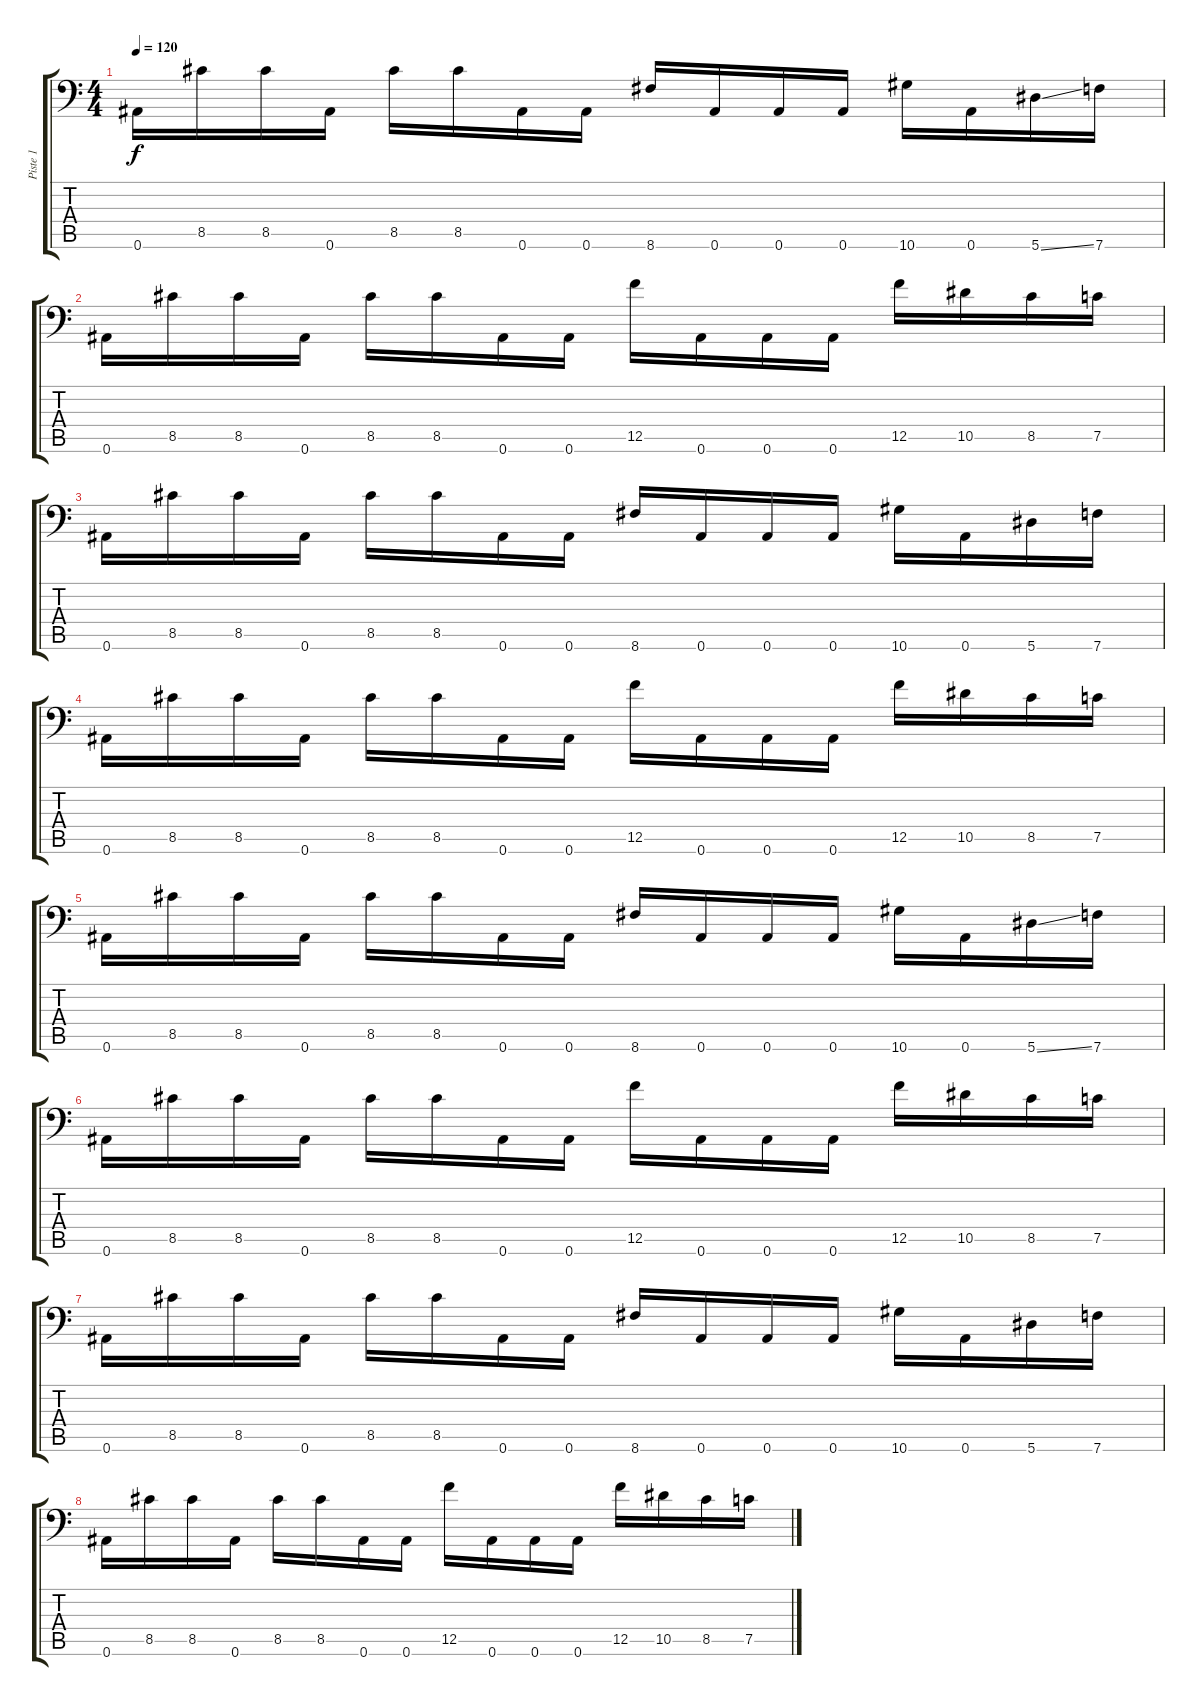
\track ("Piste 1" "Piste 1") {instrument distortionguitar}
\staff {score tabs}
\tuning (C4 G3 Eb3 Bb2 F2 Bb1) {hide}
\ts (4 4)
\tempo 120
\clef f4
\ks c
0.6.16{dy f instrument distortionguitar} 8.5.16 8.5.16 0.6.16 8.5.16 8.5.16 0.6.16 0.6.16 8.6.16 0.6.16 0.6.16 0.6.16 10.6.16 0.6.16 5.6{ss}.16 7.6.16 |
0.6.16 8.5.16 8.5.16 0.6.16 8.5.16 8.5.16 0.6.16 0.6.16 12.5.16 0.6.16 0.6.16 0.6.16 12.5.16 10.5.16 8.5.16 7.5.16 |
0.6.16 8.5.16 8.5.16 0.6.16 8.5.16 8.5.16 0.6.16 0.6.16 8.6.16 0.6.16 0.6.16 0.6.16 10.6.16 0.6.16 5.6.16 7.6.16 |
0.6.16 8.5.16 8.5.16 0.6.16 8.5.16 8.5.16 0.6.16 0.6.16 12.5.16 0.6.16 0.6.16 0.6.16 12.5.16 10.5.16 8.5.16 7.5.16 |
0.6.16 8.5.16 8.5.16 0.6.16 8.5.16 8.5.16 0.6.16 0.6.16 8.6.16 0.6.16 0.6.16 0.6.16 10.6.16 0.6.16 5.6{ss}.16 7.6.16 |
0.6.16 8.5.16 8.5.16 0.6.16 8.5.16 8.5.16 0.6.16 0.6.16 12.5.16 0.6.16 0.6.16 0.6.16 12.5.16 10.5.16 8.5.16 7.5.16 |
0.6.16 8.5.16 8.5.16 0.6.16 8.5.16 8.5.16 0.6.16 0.6.16 8.6.16 0.6.16 0.6.16 0.6.16 10.6.16 0.6.16 5.6.16 7.6.16 |
0.6.16 8.5.16 8.5.16 0.6.16 8.5.16 8.5.16 0.6.16 0.6.16 12.5.16 0.6.16 0.6.16 0.6.16 12.5.16 10.5.16 8.5.16 7.5.16
